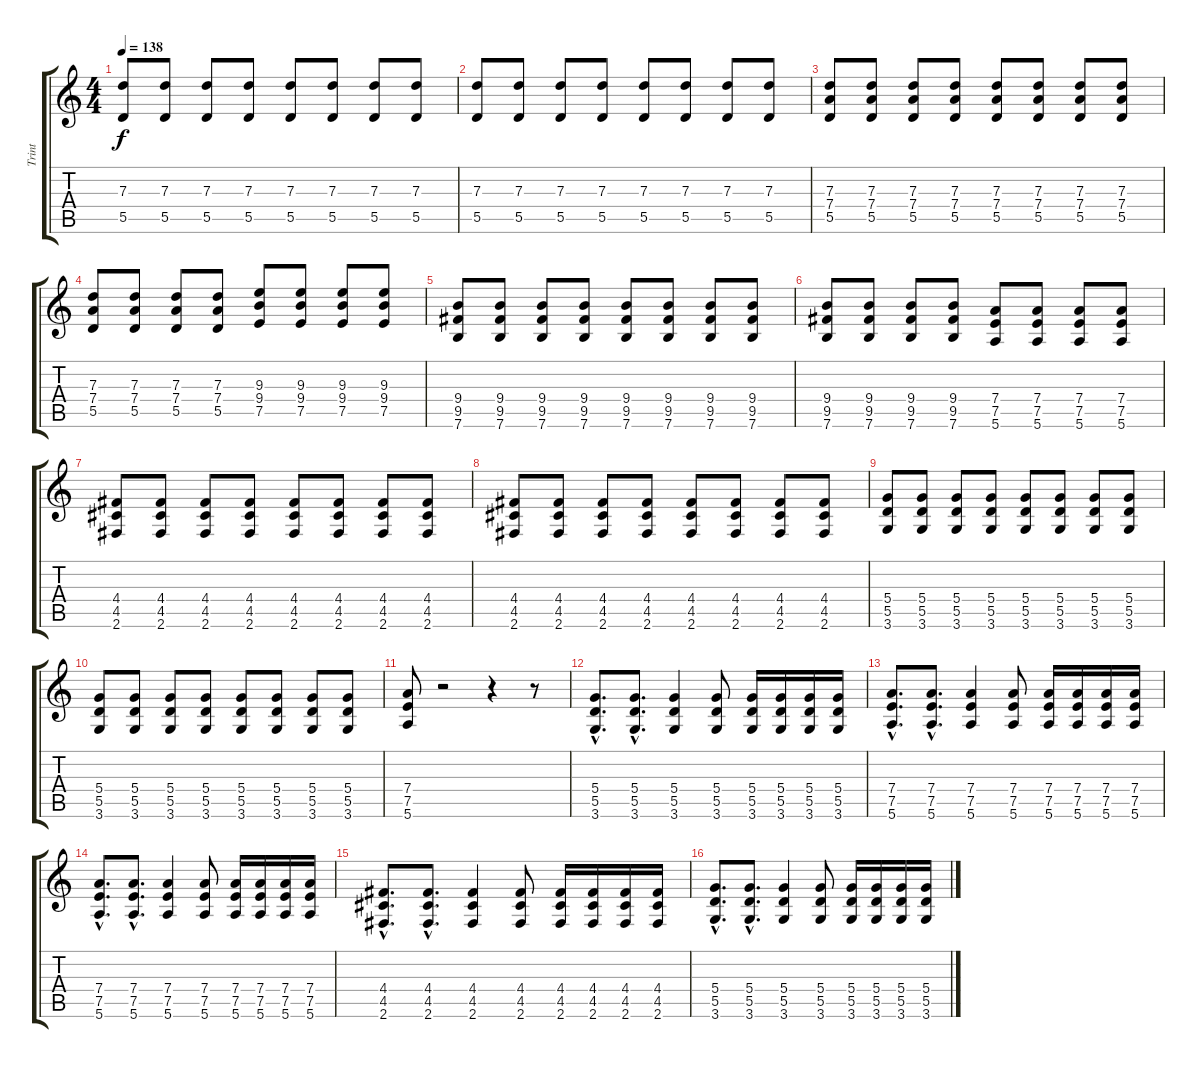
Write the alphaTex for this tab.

\track ("Trint" "Trint") {instrument overdrivenguitar}
\staff {score tabs}
\tuning (E4 B3 G3 D3 A2 E2) {hide}
\ts (4 4)
\tempo 138
\clef g2
\ks c
(7.3 5.5).8{dy f} (7.3 5.5).8 (7.3 5.5).8 (7.3 5.5).8 (7.3 5.5).8 (7.3 5.5).8 (7.3 5.5).8 (7.3 5.5).8 |
(7.3 5.5).8 (7.3 5.5).8 (7.3 5.5).8 (7.3 5.5).8 (7.3 5.5).8 (7.3 5.5).8 (7.3 5.5).8 (7.3 5.5).8 |
(7.3 7.4 5.5).8 (7.3 7.4 5.5).8 (7.3 7.4 5.5).8 (7.3 7.4 5.5).8 (7.3 7.4 5.5).8 (7.3 7.4 5.5).8 (7.3 7.4 5.5).8 (7.3 7.4 5.5).8 |
(7.3 7.4 5.5).8 (7.3 7.4 5.5).8 (7.3 7.4 5.5).8 (7.3 7.4 5.5).8 (9.3 9.4 7.5).8 (9.3 9.4 7.5).8 (9.3 9.4 7.5).8 (9.3 9.4 7.5).8 |
(9.4 9.5 7.6).8 (9.4 9.5 7.6).8 (9.4 9.5 7.6).8 (9.4 9.5 7.6).8 (9.4 9.5 7.6).8 (9.4 9.5 7.6).8 (9.4 9.5 7.6).8 (9.4 9.5 7.6).8 |
(9.4 9.5 7.6).8 (9.4 9.5 7.6).8 (9.4 9.5 7.6).8 (9.4 9.5 7.6).8 (7.4 7.5 5.6).8 (7.4 7.5 5.6).8 (7.4 7.5 5.6).8 (7.4 7.5 5.6).8 |
(4.4 4.5 2.6).8 (4.4 4.5 2.6).8 (4.4 4.5 2.6).8 (4.4 4.5 2.6).8 (4.4 4.5 2.6).8 (4.4 4.5 2.6).8 (4.4 4.5 2.6).8 (4.4 4.5 2.6).8 |
(4.4 4.5 2.6).8 (4.4 4.5 2.6).8 (4.4 4.5 2.6).8 (4.4 4.5 2.6).8 (4.4 4.5 2.6).8 (4.4 4.5 2.6).8 (4.4 4.5 2.6).8 (4.4 4.5 2.6).8 |
(5.4 5.5 3.6).8 (5.4 5.5 3.6).8 (5.4 5.5 3.6).8 (5.4 5.5 3.6).8 (5.4 5.5 3.6).8 (5.4 5.5 3.6).8 (5.4 5.5 3.6).8 (5.4 5.5 3.6).8 |
(5.4 5.5 3.6).8 (5.4 5.5 3.6).8 (5.4 5.5 3.6).8 (5.4 5.5 3.6).8 (5.4 5.5 3.6).8 (5.4 5.5 3.6).8 (5.4 5.5 3.6).8 (5.4 5.5 3.6).8 |
(7.4 7.5 5.6).8 r.2 r.4 r.8 |
(5.4{hac} 5.5{hac} 3.6{hac}).8{d} (5.4{hac} 5.5{hac} 3.6{hac}).8{d} (5.4 5.5 3.6).4 (5.4 5.5 3.6).8 (5.4 5.5 3.6).16 (5.4 5.5 3.6).16 (5.4 5.5 3.6).16 (5.4 5.5 3.6).16 |
(7.4{hac} 7.5{hac} 5.6{hac}).8{d} (7.4{hac} 7.5{hac} 5.6{hac}).8{d} (7.4 7.5 5.6).4 (7.4 7.5 5.6).8 (7.4 7.5 5.6).16 (7.4 7.5 5.6).16 (7.4 7.5 5.6).16 (7.4 7.5 5.6).16 |
(7.4{hac} 7.5{hac} 5.6{hac}).8{d} (7.4{hac} 7.5{hac} 5.6{hac}).8{d} (7.4 7.5 5.6).4 (7.4 7.5 5.6).8 (7.4 7.5 5.6).16 (7.4 7.5 5.6).16 (7.4 7.5 5.6).16 (7.4 7.5 5.6).16 |
(4.4{hac} 4.5{hac} 2.6{hac}).8{d} (4.4{hac} 4.5{hac} 2.6{hac}).8{d} (4.4 4.5 2.6).4 (4.4 4.5 2.6).8 (4.4 4.5 2.6).16 (4.4 4.5 2.6).16 (4.4 4.5 2.6).16 (4.4 4.5 2.6).16 |
(5.4{hac} 5.5{hac} 3.6{hac}).8{d} (5.4{hac} 5.5{hac} 3.6{hac}).8{d} (5.4 5.5 3.6).4 (5.4 5.5 3.6).8 (5.4 5.5 3.6).16 (5.4 5.5 3.6).16 (5.4 5.5 3.6).16 (5.4 5.5 3.6).16
